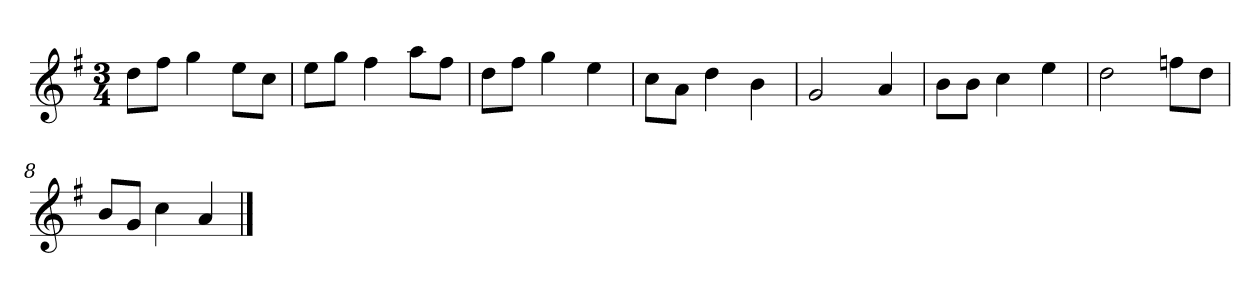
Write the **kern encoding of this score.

**kern
*part1
*staff1
*clefG2
*k[f#]
*G:
*M3/4
=
8dd\L
8ff#\J
4gg
8ee\L
8cc\J
=2
8ee\L
8gg\J
4ff#
8aa\L
8ff#\J
=3
8dd\L
8ff#\J
4gg
4ee
=4
8cc\L
8a\J
4dd
4b
=5y
2g
4a
=6
8b\L
8b\J
4cc
4ee
=7
2dd
8ffn\L
8dd\J
=8
8b/L
8g/J
4cc
4a
==
*-
